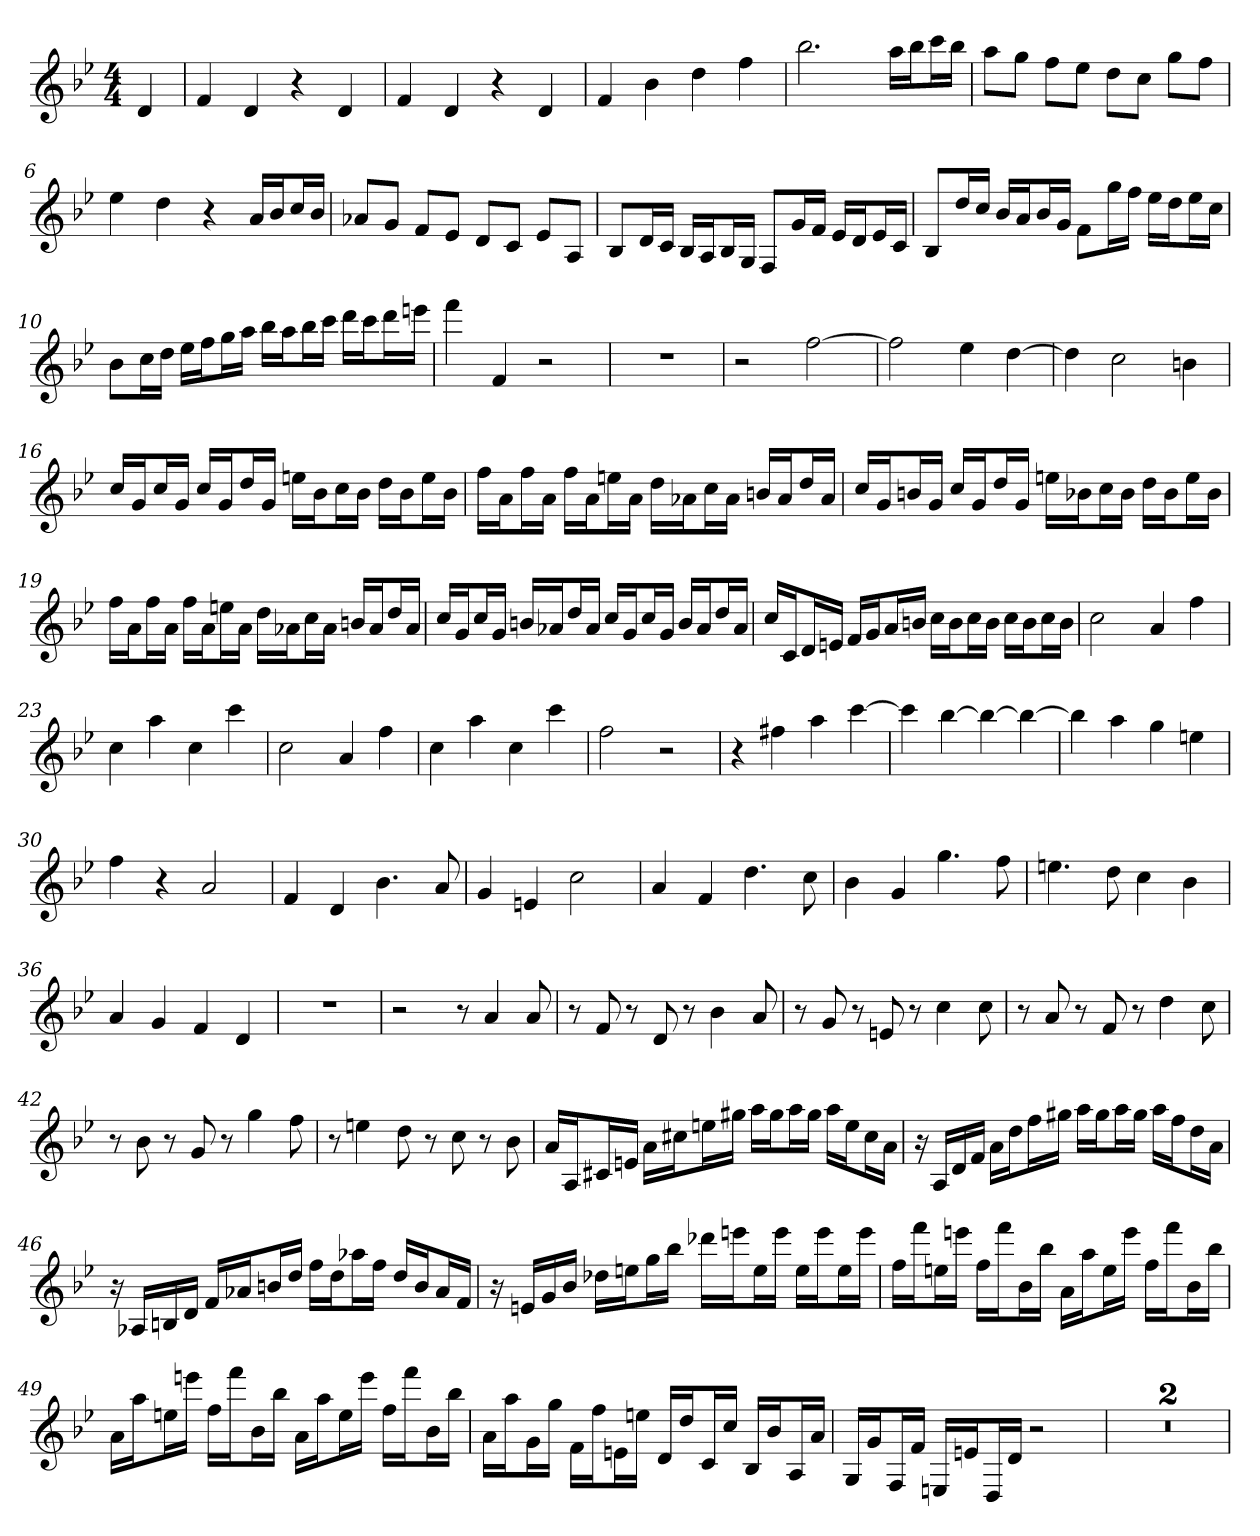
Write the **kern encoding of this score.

**kern
*part1
*staff1
*clefG2
*k[b-e-]
*B-:
*M4/4
*MM132
=
4d
=1
4f
4d
4r
4d
=2
4f
4d
4r
4d
=3
4f
4b-
4dd
4ff
=4
2.bb-
16aa\LL
16bb-\J
16ccc\L
16bb-\JJ
=5
8aa\L
8gg\J
8ff\L
8ee-\J
8dd\L
8cc\J
8gg\L
8ff\J
=6
4ee-
4dd
4r
16a/LL
16b-/J
16cc/L
16b-/JJ
=7
8a-X/L
8g/J
8f/L
8e-/J
8d/L
8c/J
8e-/L
8A/J
=8
8B-/L
16d/L
16c/JJ
16B-/LL
16A/J
16B-/L
16G/JJ
8F/L
16g/L
16f/JJ
16e-/LL
16d/J
16e-/L
16c/JJ
=9
8B-/L
16dd/L
16cc/JJ
16b-/LL
16a/J
16b-/L
16g/JJ
8f\L
16gg\L
16ff\JJ
16ee-\LL
16dd\J
16ee-\L
16cc\JJ
=10
8b-\L
16cc\L
16dd\JJ
16ee-\LL
16ff\J
16gg\L
16aa\JJ
16bb-\LL
16aa\J
16bb-\L
16ccc\JJ
16ddd\LL
16ccc\J
16ddd\L
16eeen\JJ
=11
4fff
4f
2r
=12
1r
=13
2r
[2ff
=14
2ff]
4ee-
[4dd
=15
4dd]
2cc
4bn
=16
16cc/LL
16g/J
16cc/L
16g/JJ
16cc/LL
16g/J
16dd/L
16g/JJ
16een\LL
16b-\J
16cc\L
16b-\JJ
16dd\LL
16b-\J
16ee\L
16b-\JJ
=17
16ff\LL
16a\J
16ff\L
16a\JJ
16ff\LL
16a\J
16een\L
16a\JJ
16dd\LL
16a-X\J
16cc\L
16a-\JJ
16bn/LL
16a-/J
16dd/L
16a-/JJ
=18
16cc/LL
16g/J
16bn/L
16g/JJ
16cc/LL
16g/J
16dd/L
16g/JJ
16een\LL
16b-X\J
16cc\L
16b-\JJ
16dd\LL
16b-\J
16ee\L
16b-\JJ
=19
16ff\LL
16a\J
16ff\L
16a\JJ
16ff\LL
16a\J
16een\L
16a\JJ
16dd\LL
16a-X\J
16cc\L
16a-\JJ
16bn/LL
16a-/J
16dd/L
16a-/JJ
=20
16cc/LL
16g/J
16cc/L
16g/JJ
16bn/LL
16a-X/J
16dd/L
16a-/JJ
16cc/LL
16g/J
16cc/L
16g/JJ
16b/LL
16a-/J
16dd/L
16a-/JJ
=21
16cc/LL
16c/J
16d/L
16en/JJ
16f/LL
16g/J
16a/L
16bn/JJ
16cc\LL
16b\J
16cc\L
16b\JJ
16cc\LL
16b\J
16cc\L
16b\JJ
=22
2cc
4a
4ff
=23
4cc
4aa
4cc
4ccc
=24
2cc
4a
4ff
=25
4cc
4aa
4cc
4ccc
=26
2ff
2r
=27
4r
4ff#X
4aa
[4ccc
=28
4ccc]
[4bb-
4bb-_
4bb-_
=29
4bb-]
4aa
4gg
4een
=30
4ff
4r
2a
=31
4f
4d
4.b-
8a
=32
4g
4en
2cc
=33
4a
4f
4.dd
8cc
=34
4b-
4g
4.gg
8ff
=35
4.een
8dd
4cc
4b-
=36
4a
4g
4f
4d
=37
1r
=38
2r
8r
4a
8a
=39
8r
8f
8r
8d
8r
4b-
8a
=40
8r
8g
8r
8en
8r
4cc
8cc
=41
8r
8a
8r
8f
8r
4dd
8cc
=42
8r
8b-
8r
8g
8r
4gg
8ff
=43
8r
4een
8dd
8r
8cc
8r
8b-
=44
16a/LL
16A/J
16c#X/L
16en/JJ
16a\LL
16cc#X\J
16een\L
16gg#X\JJ
16aa\LL
16gg#\J
16aa\L
16gg#\JJ
16aa\LL
16ee\J
16cc#\L
16a\JJ
=45
16r
16A/LL
16d/
16f/JJ
16a\LL
16dd\J
16ff\L
16gg#X\JJ
16aa\LL
16gg#\J
16aa\L
16gg#\JJ
16aa\LL
16ff\J
16dd\L
16a\JJ
=46
16r
16A-X/LL
16Bn/
16d/JJ
16f/LL
16a-X/J
16bn/L
16dd/JJ
16ff\LL
16dd\J
16aa-X\L
16ff\JJ
16dd/LL
16b/J
16a-/L
16f/JJ
=47
16r
16en/LL
16g/
16b-/JJ
16dd-X\LL
16een\J
16gg\L
16bb-\JJ
16ddd-X\LL
16eeen\J
16ee\L
16eee\JJ
16ee\LL
16eee\J
16ee\L
16eee\JJ
=48
16ff\LL
16fff\J
16een\L
16eeen\JJ
16ff\LL
16fff\J
16b-\L
16bb-\JJ
16a\LL
16aa\J
16ee\L
16eee\JJ
16ff\LL
16fff\J
16b-\L
16bb-\JJ
=49
16a\LL
16aa\J
16een\L
16eeen\JJ
16ff\LL
16fff\J
16b-\L
16bb-\JJ
16a\LL
16aa\J
16ee\L
16eee\JJ
16ff\LL
16fff\J
16b-\L
16bb-\JJ
=50
16a\LL
16aa\J
16g\L
16gg\JJ
16f\LL
16ff\J
16en\L
16een\JJ
16d/LL
16dd/J
16c/L
16cc/JJ
16B-/LL
16b-/J
16A/L
16a/JJ
=51
16G/LL
16g/J
16F/L
16f/JJ
16En/LL
16en/J
16D/L
16d/JJ
2r
=52
1r
=53
1r
=
*-
